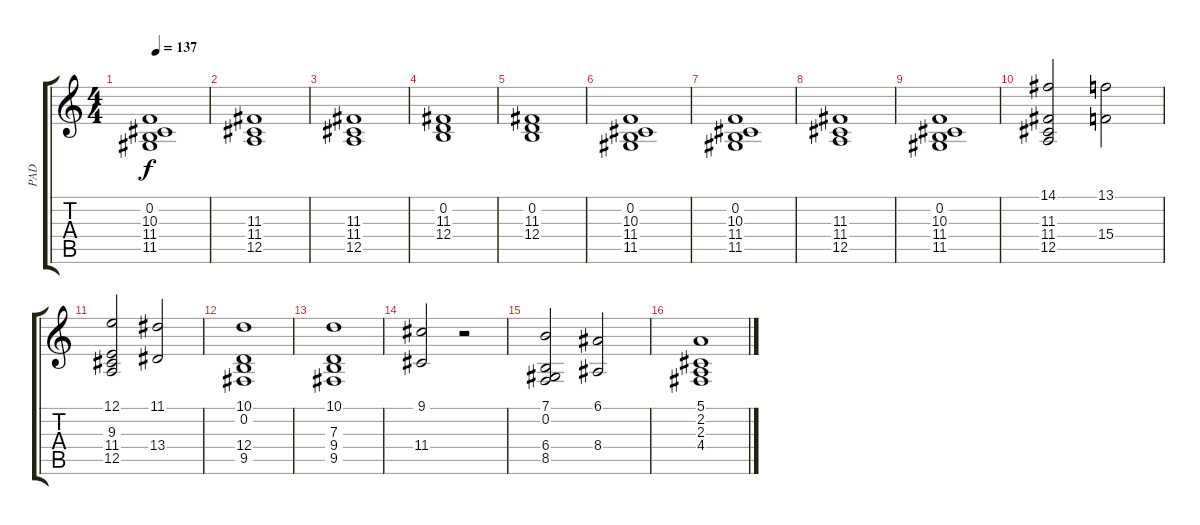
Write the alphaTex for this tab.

\track ("PAD" "PAD") {instrument synthstrings1}
\staff {score tabs}
\tuning (E4 B3 G3 D3 A2 E2) {hide}
\ts (4 4)
\tempo 137
\clef g2
\ks c
(0.2 10.3 11.4 11.5).1{dy f} |
(11.3 11.4 12.5).1 |
(11.3 11.4 12.5).1 |
(0.2 11.3 12.4).1 |
(0.2 11.3 12.4).1 |
(0.2 10.3 11.4 11.5).1 |
(0.2 10.3 11.4 11.5).1 |
(11.3 11.4 12.5).1 |
(0.2 10.3 11.4 11.5).1 |
(14.1 11.3 11.4 12.5).2 (13.1 15.4).2 |
(12.1 9.3 11.4 12.5).2 (11.1 13.4).2 |
(10.1 0.2 12.4 9.5).1 |
(10.1 7.3 9.4 9.5).1 |
(9.1 11.4).2 r.2 |
(7.1 0.2 6.4 8.5).2 (6.1 8.4).2 |
(5.1 2.2 2.3 4.4).1
